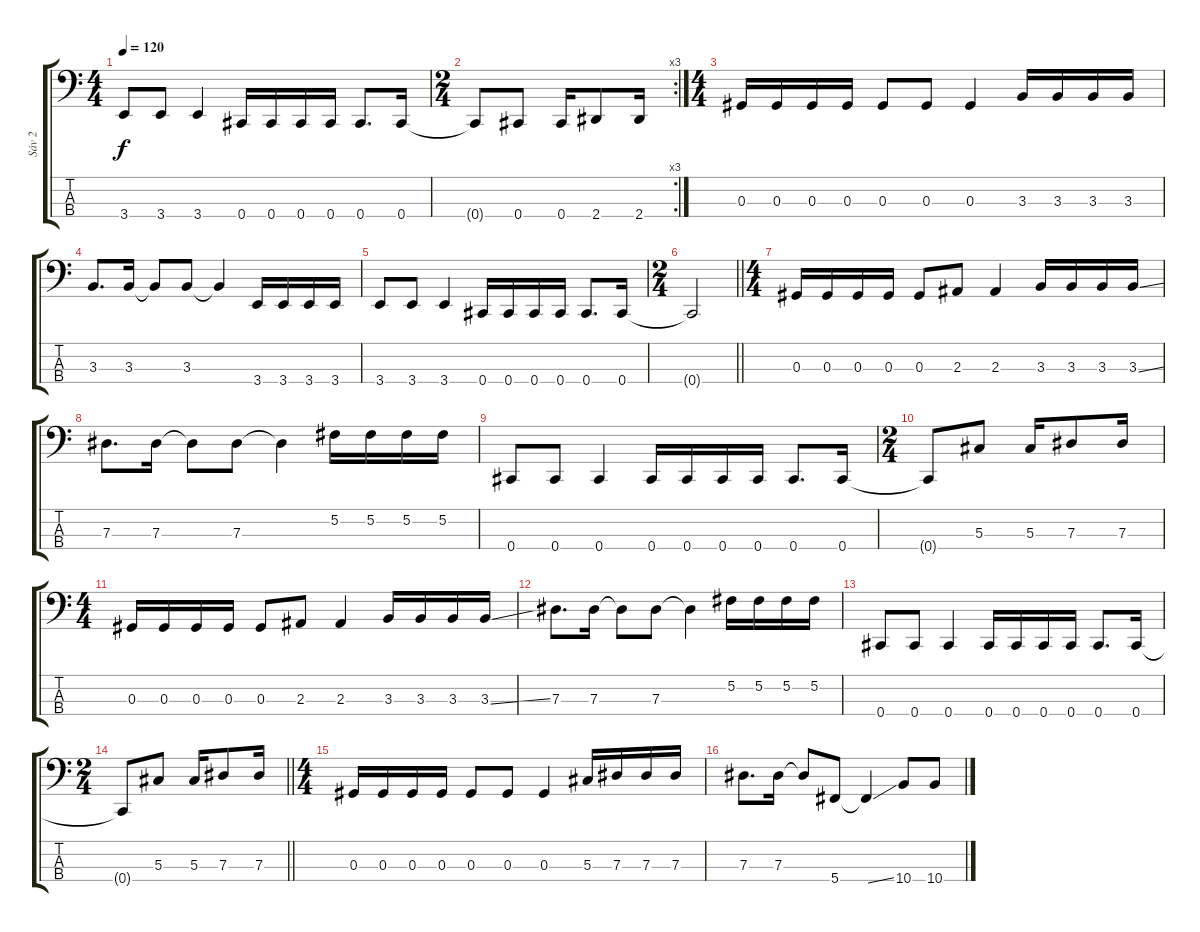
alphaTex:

\track ("Sáv 2" "Sáv 2") {instrument electricbassfinger}
\staff {score tabs}
\tuning (Gb2 Db2 Ab1 Db1) {hide}
\ts (4 4)
\tempo 120
\clef f4
\ks c
3.4.8{dy f} 3.4.8 3.4.4 0.4.16 0.4.16 0.4.16 0.4.16 0.4.8{d} 0.4.16 |
\rc 3
\ts (2 4)
0.4{t}.8 0.4.8 0.4.16 2.4.8 2.4.16 |
\ts (4 4)
0.3.16 0.3.16 0.3.16 0.3.16 0.3.8 0.3.8 0.3.4 3.3.16 3.3.16 3.3.16 3.3.16 |
3.3.8{d} 3.3.16 3.3{t}.8 3.3.8 3.3{t}.4 3.4.16 3.4.16 3.4.16 3.4.16 |
3.4.8 3.4.8 3.4.4 0.4.16 0.4.16 0.4.16 0.4.16 0.4.8{d} 0.4.16 |
\ts (2 4)
\barLineRight lightlight
0.4{t}.2 |
\ts (4 4)
0.3.16 0.3.16 0.3.16 0.3.16 0.3.8 2.3.8 2.3.4 3.3.16 3.3.16 3.3.16 3.3{ss}.16 |
7.3.8{d} 7.3.16 7.3{t}.8 7.3.8 7.3{t}.4 5.2.16 5.2.16 5.2.16 5.2.16 |
0.4.8 0.4.8 0.4.4 0.4.16 0.4.16 0.4.16 0.4.16 0.4.8{d} 0.4.16 |
\ts (2 4)
0.4{t}.8 5.3.8 5.3.16 7.3.8 7.3.16 |
\ts (4 4)
0.3.16 0.3.16 0.3.16 0.3.16 0.3.8 2.3.8 2.3.4 3.3.16 3.3.16 3.3.16 3.3{ss}.16 |
7.3.8{d} 7.3.16 7.3{t}.8 7.3.8 7.3{t}.4 5.2.16 5.2.16 5.2.16 5.2.16 |
0.4.8 0.4.8 0.4.4 0.4.16 0.4.16 0.4.16 0.4.16 0.4.8{d} 0.4.16 |
\ts (2 4)
\barLineRight lightlight
0.4{t}.8 5.3.8 5.3.16 7.3.8 7.3.16 |
\ts (4 4)
0.3.16 0.3.16 0.3.16 0.3.16 0.3.8 0.3.8 0.3.4 5.3.16 7.3.16 7.3.16 7.3.16 |
7.3.8{d} 7.3.16 7.3{t}.8 5.4.8 5.4{ss t}.4 10.4.8 10.4.8
